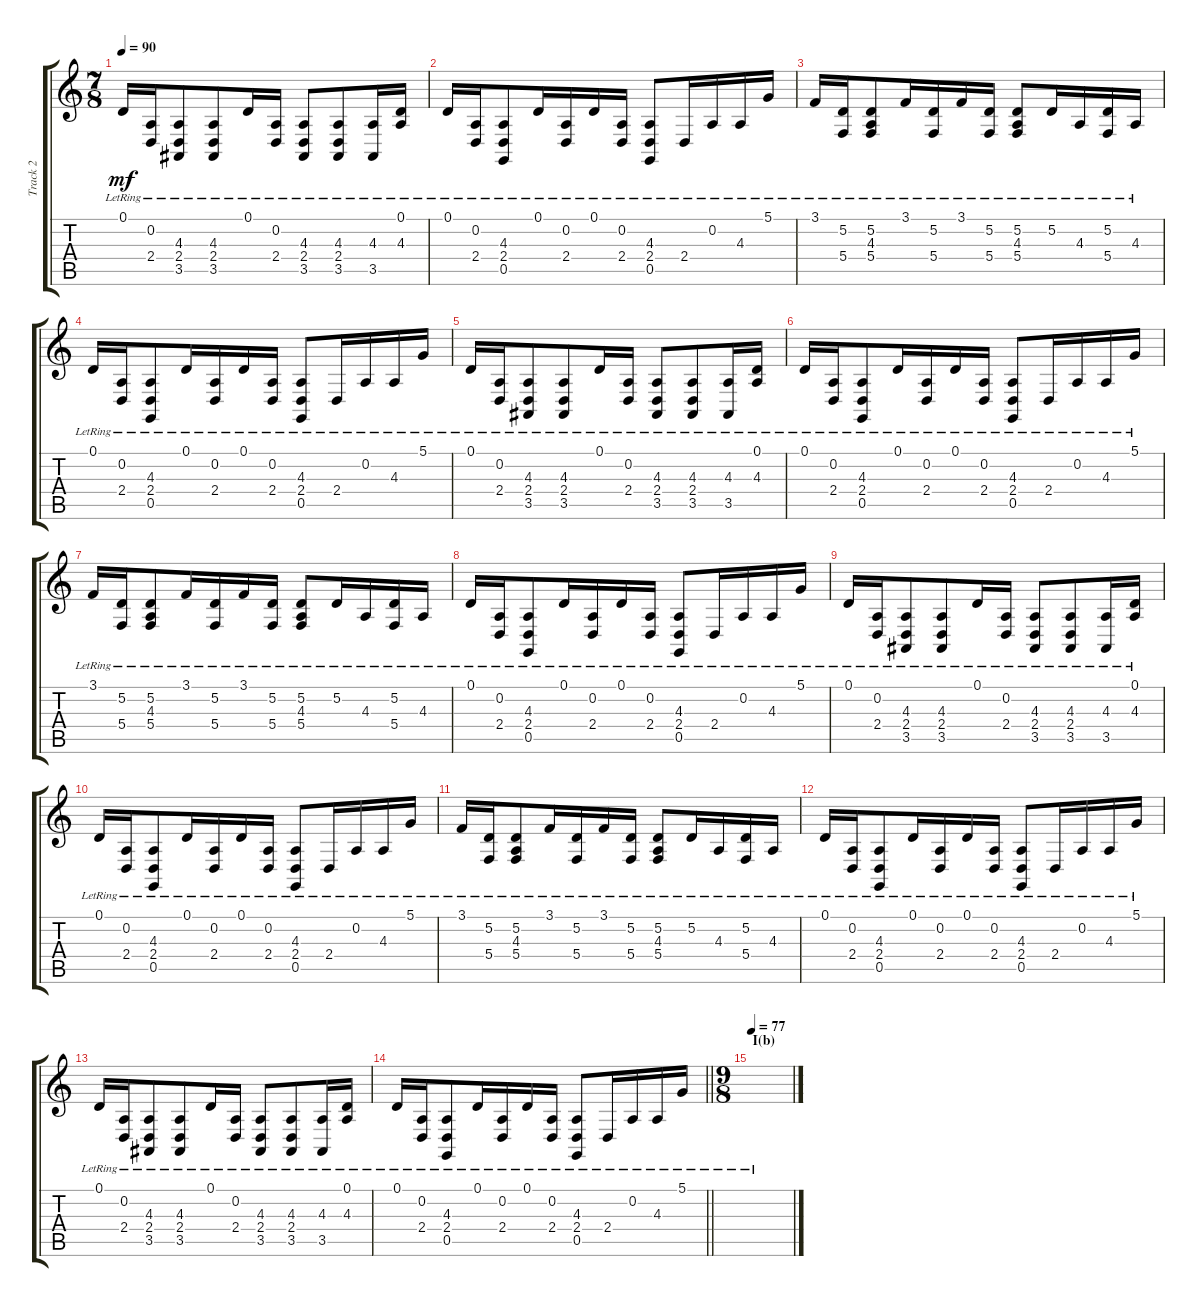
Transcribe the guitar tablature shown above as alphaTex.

\track ("Track 2" "Track 2") {instrument drawbarorgan}
\staff {score tabs}
\tuning (D4 A3 F3 C3 G2 D2) {hide}
\ts (7 8)
\tempo 90
\clef g2
\ks c
0.1{lr}.16{dy mf} (0.2{lr} 2.4{lr}).16 (4.3{lr} 2.4{lr} 3.5{lr}).8 (4.3{lr} 2.4{lr} 3.5{lr}).8 0.1{lr}.16 (0.2{lr} 2.4{lr}).16 (4.3{lr} 2.4{lr} 3.5{lr}).8 (4.3{lr} 2.4{lr} 3.5{lr}).8 (4.3{lr} 3.5{lr}).16 (0.1{lr} 4.3{lr}).16 |
0.1{lr}.16 (0.2{lr} 2.4{lr}).16 (4.3{lr} 2.4{lr} 0.5{lr}).8 0.1{lr}.16 (0.2{lr} 2.4{lr}).16 0.1{lr}.16 (0.2{lr} 2.4{lr}).16 (4.3{lr} 2.4{lr} 0.5{lr}).8 2.4{lr}.16 0.2{lr}.16 4.3{lr}.16 5.1{lr}.16 |
3.1{lr}.16{instrument electricpiano1} (5.2{lr} 5.4{lr}).16 (5.2{lr} 4.3{lr} 5.4{lr}).8 3.1{lr}.16 (5.2{lr} 5.4{lr}).16 3.1{lr}.16 (5.2{lr} 5.4{lr}).16 (5.2{lr} 4.3{lr} 5.4{lr}).8 5.2{lr}.16 4.3{lr}.16 (5.2{lr} 5.4{lr}).16 4.3{lr}.16 |
0.1{lr}.16 (0.2{lr} 2.4{lr}).16 (4.3{lr} 2.4{lr} 0.5{lr}).8 0.1{lr}.16 (0.2{lr} 2.4{lr}).16 0.1{lr}.16 (0.2{lr} 2.4{lr}).16 (4.3{lr} 2.4{lr} 0.5{lr}).8 2.4{lr}.16 0.2{lr}.16 4.3{lr}.16 5.1{lr}.16 |
0.1{lr}.16 (0.2{lr} 2.4{lr}).16 (4.3{lr} 2.4{lr} 3.5{lr}).8 (4.3{lr} 2.4{lr} 3.5{lr}).8 0.1{lr}.16 (0.2{lr} 2.4{lr}).16 (4.3{lr} 2.4{lr} 3.5{lr}).8 (4.3{lr} 2.4{lr} 3.5{lr}).8 (4.3{lr} 3.5{lr}).16 (0.1{lr} 4.3{lr}).16 |
0.1{lr}.16 (0.2{lr} 2.4{lr}).16 (4.3{lr} 2.4{lr} 0.5{lr}).8 0.1{lr}.16 (0.2{lr} 2.4{lr}).16 0.1{lr}.16 (0.2{lr} 2.4{lr}).16 (4.3{lr} 2.4{lr} 0.5{lr}).8 2.4{lr}.16 0.2{lr}.16 4.3{lr}.16 5.1{lr}.16 |
3.1{lr}.16{instrument electricpiano1} (5.2{lr} 5.4{lr}).16 (5.2{lr} 4.3{lr} 5.4{lr}).8 3.1{lr}.16 (5.2{lr} 5.4{lr}).16 3.1{lr}.16 (5.2{lr} 5.4{lr}).16 (5.2{lr} 4.3{lr} 5.4{lr}).8 5.2{lr}.16 4.3{lr}.16 (5.2{lr} 5.4{lr}).16 4.3{lr}.16 |
0.1{lr}.16 (0.2{lr} 2.4{lr}).16 (4.3{lr} 2.4{lr} 0.5{lr}).8 0.1{lr}.16 (0.2{lr} 2.4{lr}).16 0.1{lr}.16 (0.2{lr} 2.4{lr}).16 (4.3{lr} 2.4{lr} 0.5{lr}).8 2.4{lr}.16 0.2{lr}.16 4.3{lr}.16 5.1{lr}.16 |
0.1{lr}.16 (0.2{lr} 2.4{lr}).16 (4.3{lr} 2.4{lr} 3.5{lr}).8 (4.3{lr} 2.4{lr} 3.5{lr}).8 0.1{lr}.16 (0.2{lr} 2.4{lr}).16 (4.3{lr} 2.4{lr} 3.5{lr}).8 (4.3{lr} 2.4{lr} 3.5{lr}).8 (4.3{lr} 3.5{lr}).16 (0.1{lr} 4.3{lr}).16 |
0.1{lr}.16 (0.2{lr} 2.4{lr}).16 (4.3{lr} 2.4{lr} 0.5{lr}).8 0.1{lr}.16 (0.2{lr} 2.4{lr}).16 0.1{lr}.16 (0.2{lr} 2.4{lr}).16 (4.3{lr} 2.4{lr} 0.5{lr}).8 2.4{lr}.16 0.2{lr}.16 4.3{lr}.16 5.1{lr}.16 |
3.1{lr}.16{instrument electricpiano1} (5.2{lr} 5.4{lr}).16 (5.2{lr} 4.3{lr} 5.4{lr}).8 3.1{lr}.16 (5.2{lr} 5.4{lr}).16 3.1{lr}.16 (5.2{lr} 5.4{lr}).16 (5.2{lr} 4.3{lr} 5.4{lr}).8 5.2{lr}.16 4.3{lr}.16 (5.2{lr} 5.4{lr}).16 4.3{lr}.16 |
0.1{lr}.16 (0.2{lr} 2.4{lr}).16 (4.3{lr} 2.4{lr} 0.5{lr}).8 0.1{lr}.16 (0.2{lr} 2.4{lr}).16 0.1{lr}.16 (0.2{lr} 2.4{lr}).16 (4.3{lr} 2.4{lr} 0.5{lr}).8 2.4{lr}.16 0.2{lr}.16 4.3{lr}.16 5.1{lr}.16 |
0.1{lr}.16 (0.2{lr} 2.4{lr}).16 (4.3{lr} 2.4{lr} 3.5{lr}).8 (4.3{lr} 2.4{lr} 3.5{lr}).8 0.1{lr}.16 (0.2{lr} 2.4{lr}).16 (4.3{lr} 2.4{lr} 3.5{lr}).8 (4.3{lr} 2.4{lr} 3.5{lr}).8 (4.3{lr} 3.5{lr}).16 (0.1{lr} 4.3{lr}).16 |
\barLineRight lightlight
0.1{lr}.16 (0.2{lr} 2.4{lr}).16 (4.3{lr} 2.4{lr} 0.5{lr}).8 0.1{lr}.16 (0.2{lr} 2.4{lr}).16 0.1{lr}.16 (0.2{lr} 2.4{lr}).16 (4.3{lr} 2.4{lr} 0.5{lr}).8 2.4{lr}.16 0.2{lr}.16 4.3{lr}.16 5.1{lr}.16 |
\ts (9 8)
\section ("" "I(b)")
\tempo 77
